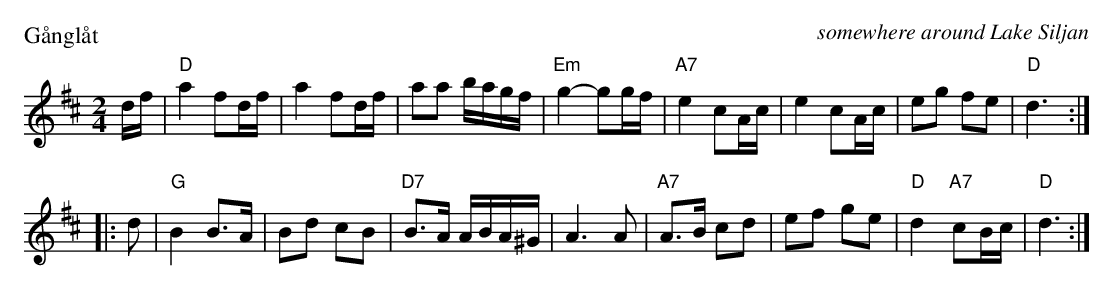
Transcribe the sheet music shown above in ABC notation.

X:1
P: G\aangl\aat
O: somewhere around Lake Siljan
M: 2/4
L: 1/16
K: D
df \
| "D"a4 f2df | a4 f2df | a2a2 bagf | "Em"g4- g2gf \
| "A7"e4 c2Ac | e4 c2Ac | e2g2 f2e2 | "D"d6 :|
|: d2 \
| "G"B4 B3A | B2d2 c2B2 | "D7"B3A ABA^G | A6 A2 \
| "A7"A3B c2d2 | e2f2 g2e2 | "D"d4 "A7"c2Bc | "D"d6 :|
